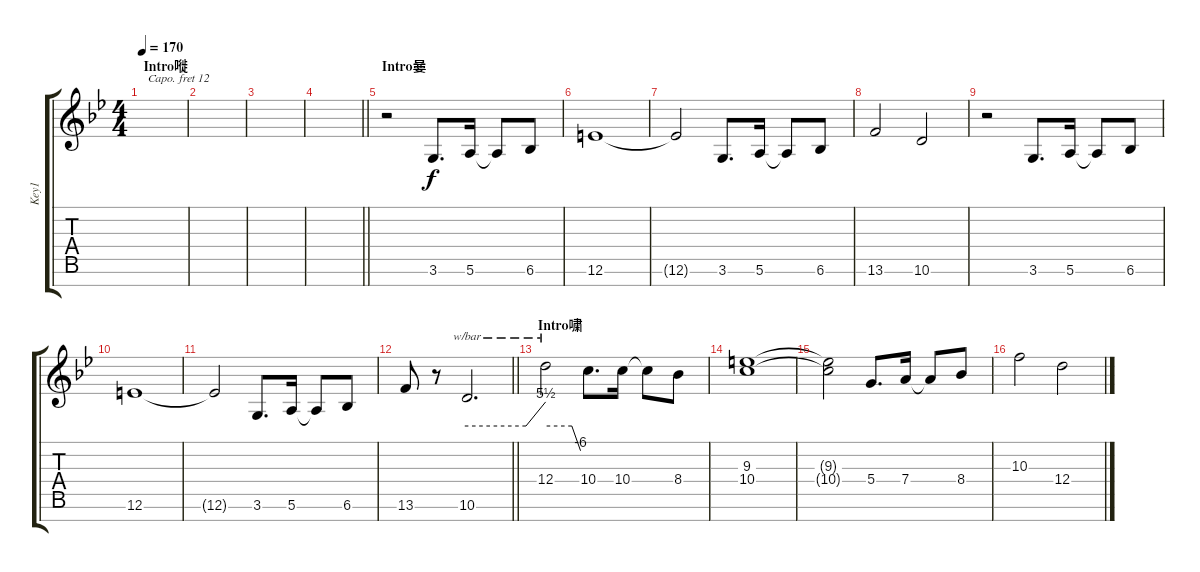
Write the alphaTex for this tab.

\track ("Key1" "Key1") {instrument drawbarorgan}
\staff {score tabs}
\capo 12
\tuning (E4 B3 G3 D3 A2 E2 B1) {hide}
\ts (4 4)
\section ("" "Intro嘥")
\tempo 170
\clef g2
\ks bb
|
|
|
\barLineRight lightlight
|
\section ("" "Intro嘦")
r.2 3.6.8{d} 5.6.16 5.6{t}.8 6.6.8 |
12.6.1 |
12.6{t}.2 3.6.8{d} 5.6.16 5.6{t}.8 6.6.8 |
13.6.2 10.6.2 |
r.2 3.6.8{d} 5.6.16 5.6{t}.8 6.6.8 |
12.6.1 |
12.6{t}.2 3.6.8{d} 5.6.16 5.6{t}.8 6.6.8 |
\barLineRight lightlight
13.6.8 r.8 10.6.2{d tbe (custom default 0 0 45 0 60 22)} |
\section ("" "Intro嘨")
12.4.2{tbe (custom default 0 0 45 0 60 -24)} 10.4.8{d} 10.4.16 10.4{t}.8 8.4.8 |
(9.3 10.4).1 |
(9.3{t} 10.4{t}).2 5.4.8{d} 7.4.16 7.4{t}.8 8.4.8 |
10.3.2 12.4.2
